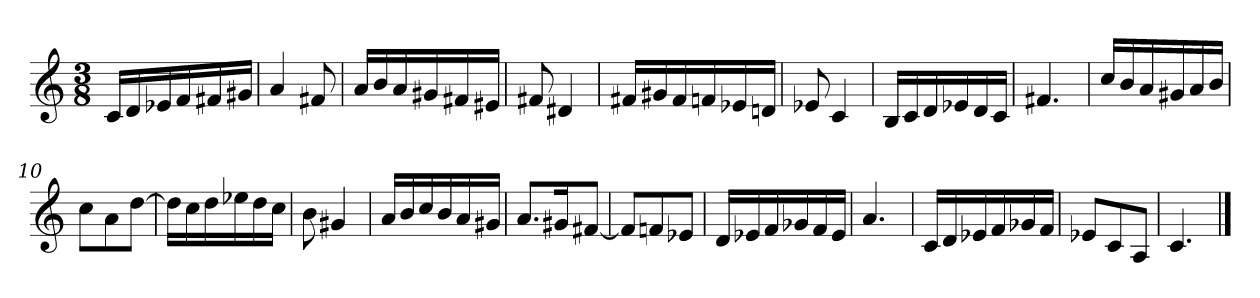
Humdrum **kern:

**kern
*part1
*staff1
*clefG2
*k[]
*M3/8
=1
16c/LL
16d/
16e-X/
16f/
16f#X/
16g#X/JJ
=2
4a/
8f#X/
=3
16a/LL
16b/
16a/
16g#X/
16f#X/
16e#X/JJ
=4
8f#X/
4d#X/
=5
16f#X/LL
16g#X/
16f#/
16fn/
16e-X/
16dn/JJ
=6
8e-X/
4c/
=7
16B/LL
16c/
16d/
16e-X/
16d/
16c/JJ
=8
4.f#X/
=9
16cc/LL
16b/
16a/
16g#X/
16a/
16b/JJ
=10
8cc\L
8a\
[8dd\J
=11
16dd\LL]
16cc\
16dd\
16ee-X\
16dd\
16cc\JJ
=12
8b\
4g#X/
=13
16a/LL
16b/
16cc/
16b/
16a/
16g#X/JJ
=14
8.a/L
16g#X/K
[8f#X/J
=15
8f#/L]
8fn/
8e-X/J
=16
16d/LL
16e-X/
16f/
16g-X/
16f/
16e-/JJ
=17
4.a/
=18
16c/LL
16d/
16e-X/
16f/
16g-X/
16f/JJ
=19
8e-X/L
8c/
8A/J
=20
4.c/
==
*-
